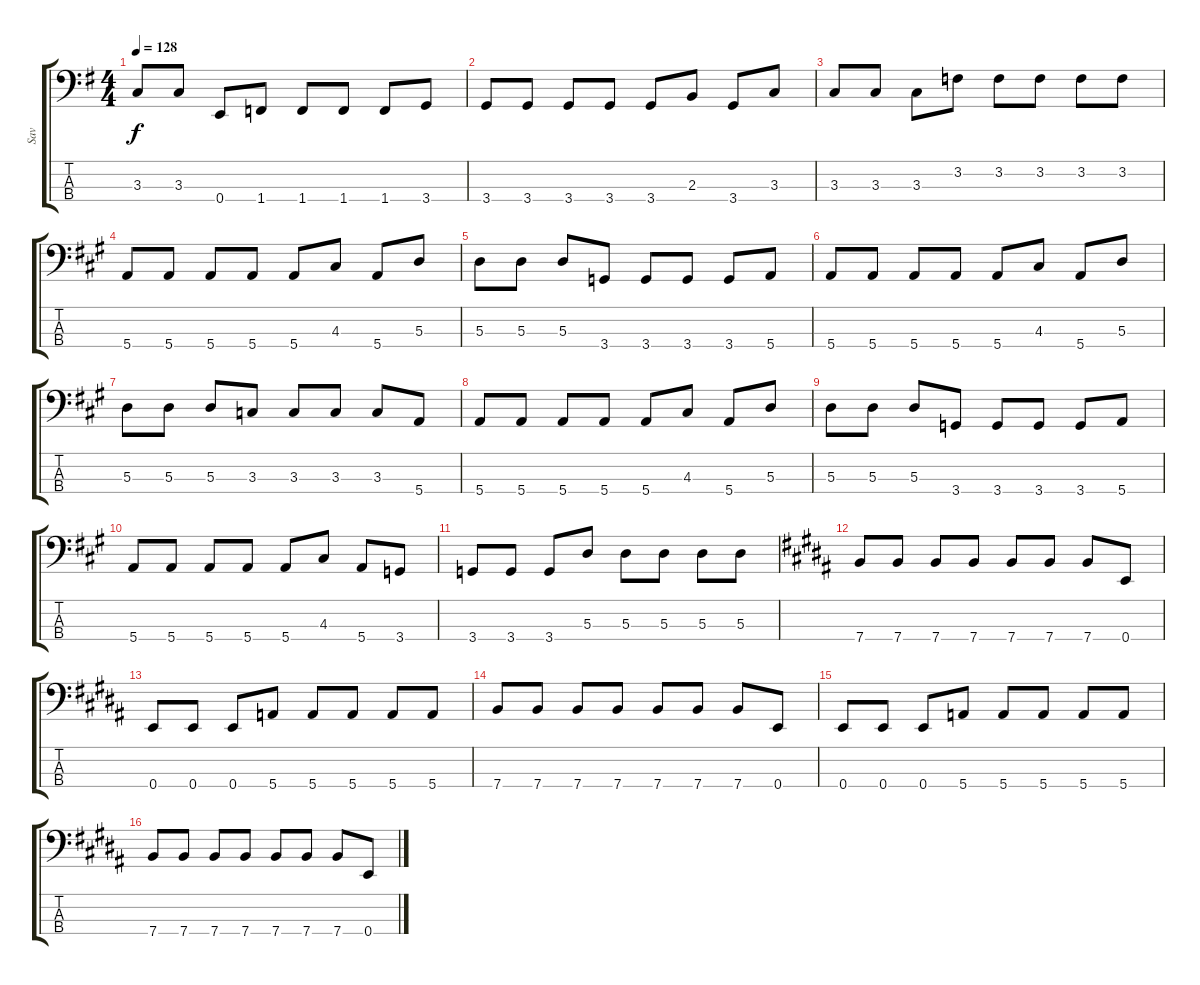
\track ("Sav" "Sav") {instrument electricbasspick}
\staff {score tabs}
\tuning (G2 D2 A1 E1) {hide}
\ts (4 4)
\tempo 128
\clef f4
\ks g
3.3.8{dy f} 3.3.8 0.4.8 1.4.8 1.4.8 1.4.8 1.4.8 3.4.8 |
3.4.8 3.4.8 3.4.8 3.4.8 3.4.8 2.3.8 3.4.8 3.3.8 |
3.3.8 3.3.8 3.3.8 3.2.8 3.2.8 3.2.8 3.2.8 3.2.8 |
\ks a
5.4.8 5.4.8 5.4.8 5.4.8 5.4.8 4.3.8 5.4.8 5.3.8 |
5.3.8 5.3.8 5.3.8 3.4.8 3.4.8 3.4.8 3.4.8 5.4.8 |
5.4.8 5.4.8 5.4.8 5.4.8 5.4.8 4.3.8 5.4.8 5.3.8 |
5.3.8 5.3.8 5.3.8 3.3.8 3.3.8 3.3.8 3.3.8 5.4.8 |
5.4.8 5.4.8 5.4.8 5.4.8 5.4.8 4.3.8 5.4.8 5.3.8 |
5.3.8 5.3.8 5.3.8 3.4.8 3.4.8 3.4.8 3.4.8 5.4.8 |
5.4.8 5.4.8 5.4.8 5.4.8 5.4.8 4.3.8 5.4.8 3.4.8 |
3.4.8 3.4.8 3.4.8 5.3.8 5.3.8 5.3.8 5.3.8 5.3.8 |
\ks b
7.4.8 7.4.8 7.4.8 7.4.8 7.4.8 7.4.8 7.4.8 0.4.8 |
0.4.8 0.4.8 0.4.8 5.4.8 5.4.8 5.4.8 5.4.8 5.4.8 |
7.4.8 7.4.8 7.4.8 7.4.8 7.4.8 7.4.8 7.4.8 0.4.8 |
0.4.8 0.4.8 0.4.8 5.4.8 5.4.8 5.4.8 5.4.8 5.4.8 |
7.4.8 7.4.8 7.4.8 7.4.8 7.4.8 7.4.8 7.4.8 0.4.8
